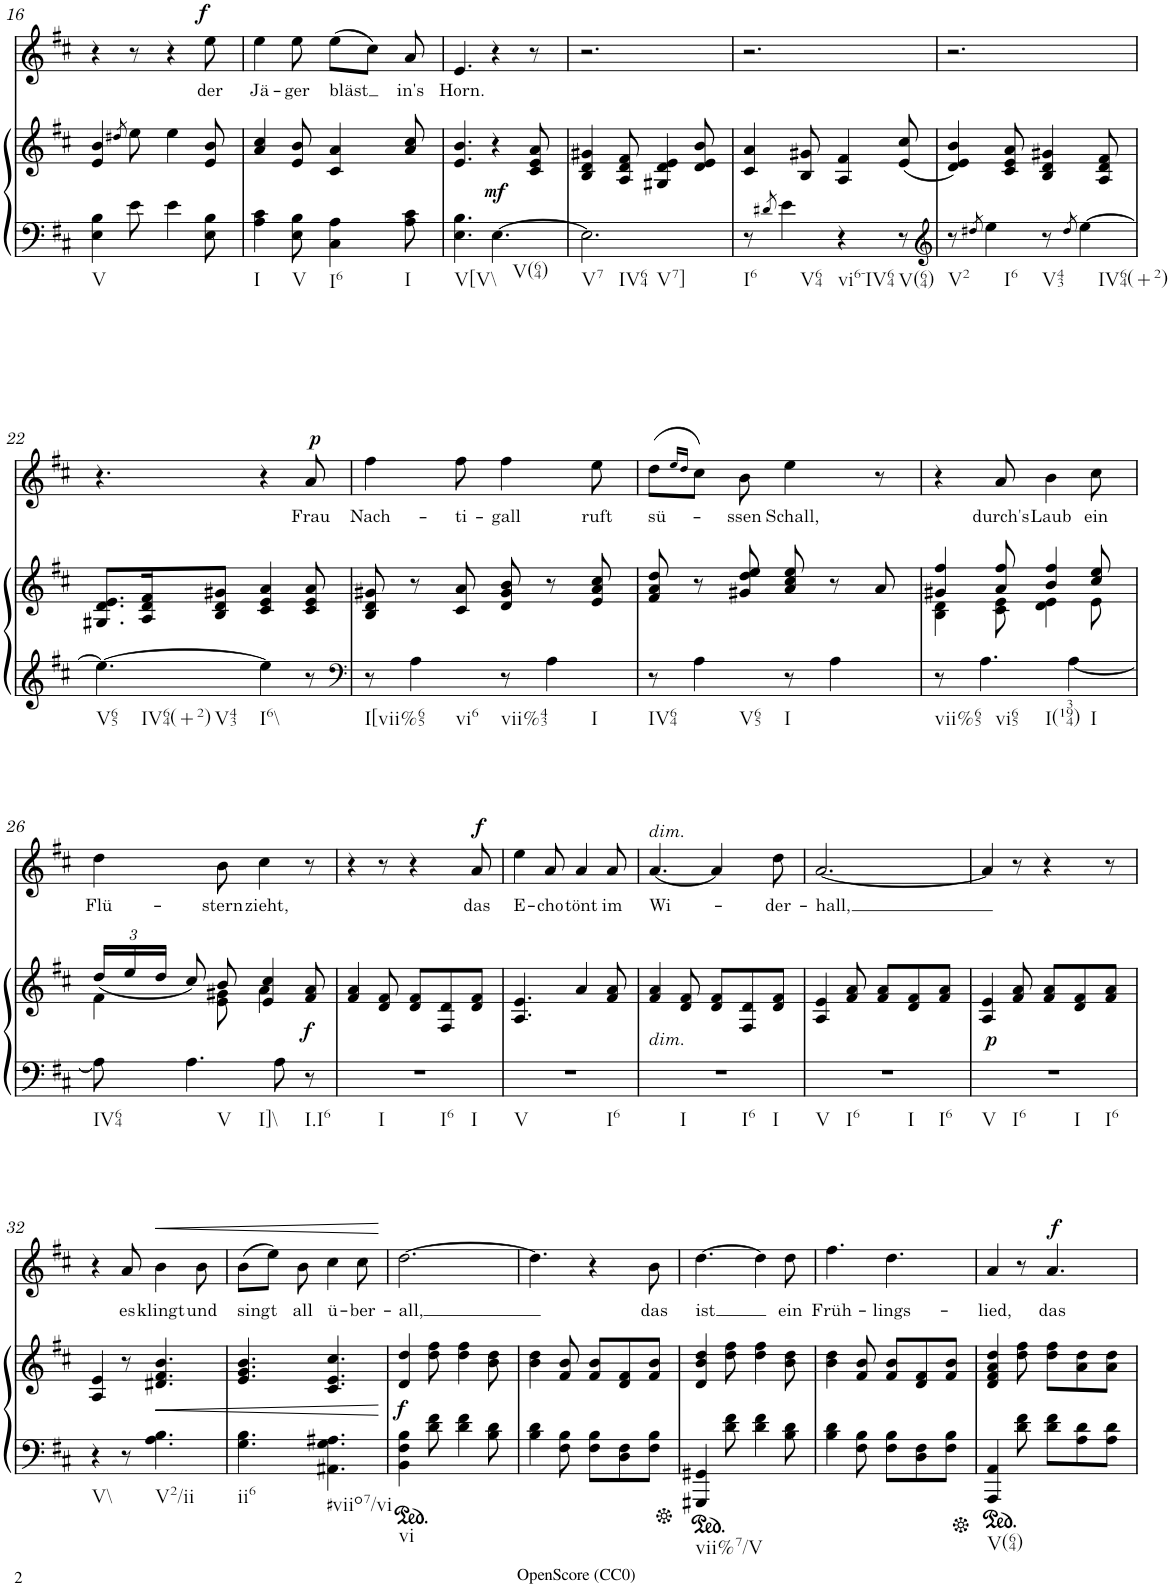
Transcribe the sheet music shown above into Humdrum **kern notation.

**kern	**kern	**dynam	**kern	**text	**dynam
*part2	*part2	*part2	*part1	*part1	*part1
*staff3	*staff2	*staff2/3	*staff1	*staff1	*staff1
*I"Piano	*	*	*I"Voice	*	*
*I'Pno	*	*	*	*	*
!!LO:PB:g=z
*clefF4	*clefG2	*	*clefG2	*	*
*k[f#c#]	*k[f#c#]	*	*k[f#c#]	*	*
*M6/8	*M6/8	*	*M6/8	*	*
=16	=16	=16	=16	=16	=16
!LO:TX:b:t=V	!	!	!	!	!
4E\ 4B\	4e/ 4b/	.	4r	.	.
.	8qdd#X/	.	.	.	.
8e\	8ee\	.	8r	.	.
4e\	4ee\	.	4r	.	.
!	!	!	!	!LO:LY:b	!LO:DY:a
8E\ 8B\	8e/ 8b/	.	8ee\	der	f
=17	=17	=17	=17	=17	=17
!LO:TX:b:t=I	!	!	!	!	!
!	!	!	!	!LO:LY:b	!
4A\ 4c#\	4a/ 4cc#/	.	4ee\	Jä-	.
!LO:TX:b:t=V	!	!	!	!	!
!	!	!	!	!LO:LY:b	!
8E\ 8B\	8e/ 8b/	.	8ee\	-ger	.
!LO:TX:b:t=I6	!	!	!	!	!
!	!	!	!	!LO:LY:b	!
4C#\ 4A\	4c#/ 4a/	.	(8ee\L	bläst	.
.	.	.	8cc#\J)	.	.
!LO:TX:b:t=I	!	!	!	!	!
!	!	!	!	!LO:LY:b	!
8A\ 8c#\	8a/ 8cc#/	.	8a/	in's	.
=18	=18	=18	=18	=18	=18
!LO:TX:b:t=V[V\\	!	!	!	!	!
!	!	!	!	!LO:LY:b	!
4.E\ 4.B\	4.e/ 4.b/	.	4.e/	Horn.	.
!LO:TX:b:t=V(64)	!	!	!	!	!
!	!	!LO:DY:b	!	!	!
[4.E\	4r	mf	4r	.	.
.	8c#/ 8e/ 8a/	.	8r	.	.
=19	=19	=19	=19	=19	=19
!LO:TX:b:t=V7	!	!	!	!	!
!LO:TX:b:t=IV64	!	!	!	!	!
!LO:TX:b:t=V7]	!	!	!	!	!
2.E\]	4B/ 4d/ 4g#X/	.	2.r	.	.
.	8A/ 8d/ 8f#/	.	.	.	.
.	4G#X/ 4d/ 4e/	.	.	.	.
.	8d/ 8e/ 8b/	.	.	.	.
=20	=20	=20	=20	=20	=20
!LO:TX:b:t=I6	!	!	!	!	!
8r	4c#/ 4a/	.	2.r	.	.
8qd#X/	.	.	.	.	.
!LO:TX:b:t=V64	!	!	!	!	!
4e\	.	.	.	.	.
.	8B/ 8g#X/	.	.	.	.
!LO:TX:b:t=vi6-IV64	!	!	!	!	!
4r	4A/ 4f#/	.	.	.	.
!LO:TX:b:t=V(64)	!	!	!	!	!
8r	(8e/ 8cc#/	.	.	.	.
=21	=21	=21	=21	=21	=21
*clefG2	*	*	*	*	*
!LO:TX:b:t=V2	!	!	!	!	!
8r	4d/ 4e/ 4b/)	.	2.r	.	.
8qdd#X/	.	.	.	.	.
!LO:TX:b:t=I6	!	!	!	!	!
4ee\	.	.	.	.	.
.	8c#/ 8e/ 8a/	.	.	.	.
!LO:TX:b:t=V43	!	!	!	!	!
8r	4B/ 4d/ 4g#X/	.	.	.	.
8qdd#/	.	.	.	.	.
!LO:TX:b:t=IV64(+2)	!	!	!	!	!
[>4ee\	.	.	.	.	.
.	8A/ 8d/ 8f#/	.	.	.	.
!!LO:LB:g=z
=22	=22	=22	=22	=22	=22
!LO:TX:b:t=V65	!	!	!	!	!
!LO:TX:b:t=IV64(+2)	!	!	!	!	!
!LO:TX:b:t=V43	!	!	!	!	!
4.ee\_	8.G#X/ 8.d/ 8.e/L	.	4.r	.	.
.	16A/ 16d/ 16f#/K	.	.	.	.
.	8B/ 8d/ 8g#X/J	.	.	.	.
!LO:TX:b:t=I6\\	!	!	!	!	!
4ee\]	4c#/ 4e/ 4a/	.	4r	.	.
!	!	!	!	!LO:LY:b	!LO:DY:a
8r	8c#/ 8e/ 8a/	.	8a/	Frau	p
=23	=23	=23	=23	=23	=23
*clefF4	*	*	*	*	*
!LO:TX:b:t=I[vii%65	!	!	!	!	!
!	!	!	!	!LO:LY:b	!
8r	8B/ 8d/ 8g#X/	.	4ff#\	Nach-	.
!LO:TX:b:t=vi6	!	!	!	!	!
4A\	8r	.	.	.	.
!	!	!	!	!LO:LY:b	!
.	8c#/ 8a/	.	8ff#\	-ti-	.
!LO:TX:b:t=vii%43	!	!	!	!	!
!	!	!	!	!LO:LY:b	!
8r	8d/ 8g#/ 8b/	.	4ff#\	-gall	.
!LO:TX:b:t=I	!	!	!	!	!
4A\	8r	.	.	.	.
!	!	!	!	!LO:LY:b	!
.	8e/ 8a/ 8cc#/	.	8ee\	ruft	.
=24	=24	=24	=24	=24	=24
!LO:TX:b:t=IV64	!	!	!	!	!
!	!	!	!	!LO:LY:b	!
8r	8f#/ 8a/ 8dd/	.	(8dd\L	sü-	.
.	.	.	16qee/LL	.	.
.	.	.	16qdd/JJ	.	.
!LO:TX:b:t=V65	!	!	!	!	!
4A\	8r	.	8cc#\J)	.	.
!	!	!	!	!LO:LY:b	!
.	8g#X/ 8dd/ 8ee/	.	8b\	-ssen	.
!LO:TX:b:t=I	!	!	!	!	!
!	!	!	!	!LO:LY:b	!
8r	8a/ 8cc#/ 8ee/	.	4ee\	Schall,	.
4A\	8r	.	.	.	.
.	8a/	.	8r	.	.
=25	=25	=25	=25	=25	=25
*	*^	*	*	*	*
!LO:TX:b:t=vii%65	!	!	!	!	!	!
8r	4g#X/ 4ff#/	4B\ 4d\	.	4r	.	.
!LO:TX:b:t=vi65	!	!	!	!	!	!
!LO:TX:b:t=I(1394)	!	!	!	!	!	!
4.A\	.	.	.	.	.	.
!	!	!	!	!	!LO:LY:b	!
.	8a/ 8ff#/	8c#\ 8e\	.	8a/	durch's	.
!	!	!	!	!	!LO:LY:b	!
.	4b/ 4ff#/	4d\ 4e\	.	4b\	Laub	.
!LO:TX:b:t=I	!	!	!	!	!	!
[<4A\	.	.	.	.	.	.
!	!	!	!	!	!LO:LY:b	!
.	8cc#/ 8ee/	8e\	.	8cc#\	ein	.
!!LO:LB:g=z
=26	=26	=26	=26	=26	=26	=26
*	*Xbrackettup	*	*	*	*	*
!LO:TX:b:t=IV64	!	!	!	!	!	!
!	!	!	!	!	!LO:LY:b	!
8A\]	(<24dd/LL	4f#\	.	4dd\	Flü-	.
.	24ee/	.	.	.	.	.
.	24dd/JJ	.	.	.	.	.
!LO:TX:b:t=V	!	!	!	!	!	!
!LO:TX:b:t=I]\\	!	!	!	!	!	!
4.A\	8cc#/)	.	.	.	.	.
!	!	!	!	!	!LO:LY:b	!
.	8b/	8e\ 8g#X\	.	8b\	-stern	.
!	!	!	!	!	!LO:LY:b	!
.	4e/ 4cc#/	4a\	.	4cc#\	zieht,	.
8A\	.	.	.	.	.	.
!LO:TX:b:t=I.I6	!	!	!	!	!	!
!	!	!	!LO:DY:b	!	!	!
8r	8f#/ 8a/	8ryy	f	8r	.	.
=27	=27	=27	=27	=27	=27	=27
!LO:TX:b:t=I	!	!	!	!	!	!
!LO:TX:b:t=I6	!	!	!	!	!	!
!LO:TX:b:t=I	!	!	!	!	!	!
*	*v	*v	*	*	*	*
2.r	4f#/ 4a/	.	4r	.	.
.	8d/ 8f#/	.	8r	.	.
.	8d/ 8f#/L	.	4r	.	.
.	8F#/ 8d/	.	.	.	.
!	!	!	!	!LO:LY:b	!LO:DY:a
.	8d/ 8f#/J	.	8a/	das	f
=28	=28	=28	=28	=28	=28
!LO:TX:b:t=V	!	!	!	!	!
!LO:TX:b:t=I6	!	!	!	!	!
!	!	!	!	!LO:LY:b	!
2.r	4.A/ 4.e/	.	4ee\	E-	.
!	!	!	!	!LO:LY:b	!
.	.	.	8a/	-cho	.
!	!	!	!	!LO:LY:b	!
.	4a/	.	4a/	tönt	.
!	!	!	!	!LO:LY:b	!
.	8f#/ 8a/	.	8a/	im	.
=29	=29	=29	=29	=29	=29
!	!	!	!LO:TX:a:i:t=dim.	!	!
!	!LO:TX:b:i:t=dim.	!	!	!	!
!LO:TX:b:t=I	!	!	!	!	!
!LO:TX:b:t=I6	!	!	!	!	!
!LO:TX:b:t=I	!	!	!	!	!
!	!	!	!	!LO:LY:b	!
2.r	4f#/ 4a/	.	[4.a/	Wi-	.
.	8d/ 8f#/	.	.	.	.
.	8d/ 8f#/L	.	4a/]	.	.
.	8F#/ 8d/	.	.	.	.
!	!	!	!	!LO:LY:b	!
.	8d/ 8f#/J	.	8dd\	-der-	.
=30	=30	=30	=30	=30	=30
!LO:TX:b:t=V	!	!	!	!	!
!LO:TX:b:t=I6	!	!	!	!	!
!LO:TX:b:t=I	!	!	!	!	!
!LO:TX:b:t=I6	!	!	!	!	!
!	!	!	!	!LO:LY:b	!
2.r	4A/ 4e/	.	[2.a/	-hall,	.
.	8f#/ 8a/	.	.	.	.
.	8f#/ 8a/L	.	.	.	.
.	8d/ 8f#/	.	.	.	.
.	8f#/ 8a/J	.	.	.	.
=31	=31	=31	=31	=31	=31
!LO:TX:b:t=V	!	!	!	!	!
!LO:TX:b:t=I6	!	!	!	!	!
!LO:TX:b:t=I	!	!	!	!	!
!LO:TX:b:t=I6	!	!	!	!	!
!	!	!LO:DY:b	!	!	!
2.r	4A/ 4e/	p	4a/]	.	.
.	8f#/ 8a/	.	8r	.	.
.	8f#/ 8a/L	.	4r	.	.
.	8d/ 8f#/	.	.	.	.
.	8f#/ 8a/J	.	8r	.	.
!!LO:LB:g=z
=32	=32	=32	=32	=32	=32
!LO:TX:b:t=V\\	!	!	!	!	!
4r	4A/ 4e/	.	4r	.	.
!	!	!	!	!LO:LY:b	!
8r	8r	.	8a/	es	.
!LO:TX:b:t=V2/ii	!	!	!	!	!
!	!	!LO:HP:b	!	!LO:LY:b	!LO:HP:b
4.A\ 4.B\	4.d#X/ 4.f#/ 4.b/	<	4b\	klingt	<
!	!	!	!	!LO:LY:b	!
.	.	.	8b\	und	.
=33	=33	=33	=33	=33	=33
!LO:TX:b:t=ii6	!	!	!	!	!
!	!	!	!	!LO:LY:b	!
4.G\ 4.B\	4.e/ 4.g/ 4.b/	.	(8b\L	singt	.
.	.	.	8ee\J)	.	.
!	!	!	!	!LO:LY:b	!
.	.	.	8b\	all	.
!LO:TX:b:t=#viio7/vi	!	!	!	!	!
!	!	!	!	!LO:LY:b	!
4.AA#X\ 4.G\ 4.A#X\	4.c#/ 4.e/ 4.cc#/	.	4cc#\	ü-	.
!	!	!	!	!LO:LY:b	!
.	.	.	8cc#\	-ber-	.
.	.	[	.	.	[
=34	=34	=34	=34	=34	=34
!LO:TX:b:t=vi	!	!	!	!	!
!	!	!LO:DY:b	!	!LO:LY:b	!
4BB\ 4F#\ 4B\	4d/ 4dd/	f	[2.dd\	-all,	.
8d\ 8f#\	8dd\ 8ff#\	.	.	.	.
4d\ 4f#\	4dd\ 4ff#\	.	.	.	.
8B\ 8d\	8b\ 8dd\	.	.	.	.
=35	=35	=35	=35	=35	=35
4B\ 4d\	4b\ 4dd\	.	4.dd\]	.	.
8F#\ 8B\	8f#/ 8b/	.	.	.	.
8F#\ 8B\L	8f#/ 8b/L	.	4r	.	.
8D\ 8F#\	8d/ 8f#/	.	.	.	.
!	!	!	!	!LO:LY:b	!
8F#\ 8B\J	8f#/ 8b/J	.	8b\	das	.
=36	=36	=36	=36	=36	=36
!LO:TX:b:t=vii%7/V	!	!	!	!	!
!	!	!	!	!LO:LY:b	!
4GGG#X/ 4GG#X/	4d/ 4b/ 4dd/	.	[4.dd\	ist	.
8d\ 8f#\	8dd\ 8ff#\	.	.	.	.
4d\ 4f#\	4dd\ 4ff#\	.	4dd\]	.	.
!	!	!	!	!LO:LY:b	!
8B\ 8d\	8b\ 8dd\	.	8dd\	ein	.
=37	=37	=37	=37	=37	=37
!	!	!	!	!LO:LY:b	!
4B\ 4d\	4b\ 4dd\	.	4.ff#\	Früh-	.
8F#\ 8B\	8f#/ 8b/	.	.	.	.
!	!	!	!	!LO:LY:b	!
8F#\ 8B\L	8f#/ 8b/L	.	4.dd\	-lings-	.
8D\ 8F#\	8d/ 8f#/	.	.	.	.
8F#\ 8B\J	8f#/ 8b/J	.	.	.	.
=38	=38	=38	=38	=38	=38
!LO:TX:b:t=V(64)	!	!	!	!	!
!	!	!	!	!LO:LY:b	!
4AAA/ 4AA/	4d/ 4f#/ 4a/ 4dd/	.	4a/	-lied,	.
8d\ 8f#\	8dd\ 8ff#\	.	8r	.	.
!	!	!	!	!LO:LY:b	!LO:DY:a
8d\ 8f#\L	8dd\ 8ff#\L	.	4.a/	das	f
8A\ 8d\	8a\ 8dd\	.	.	.	.
8A\ 8d\J	8a\ 8dd\J	.	.	.	.
=	=	=	=	=	=
*-	*-	*-	*-	*-	*-
